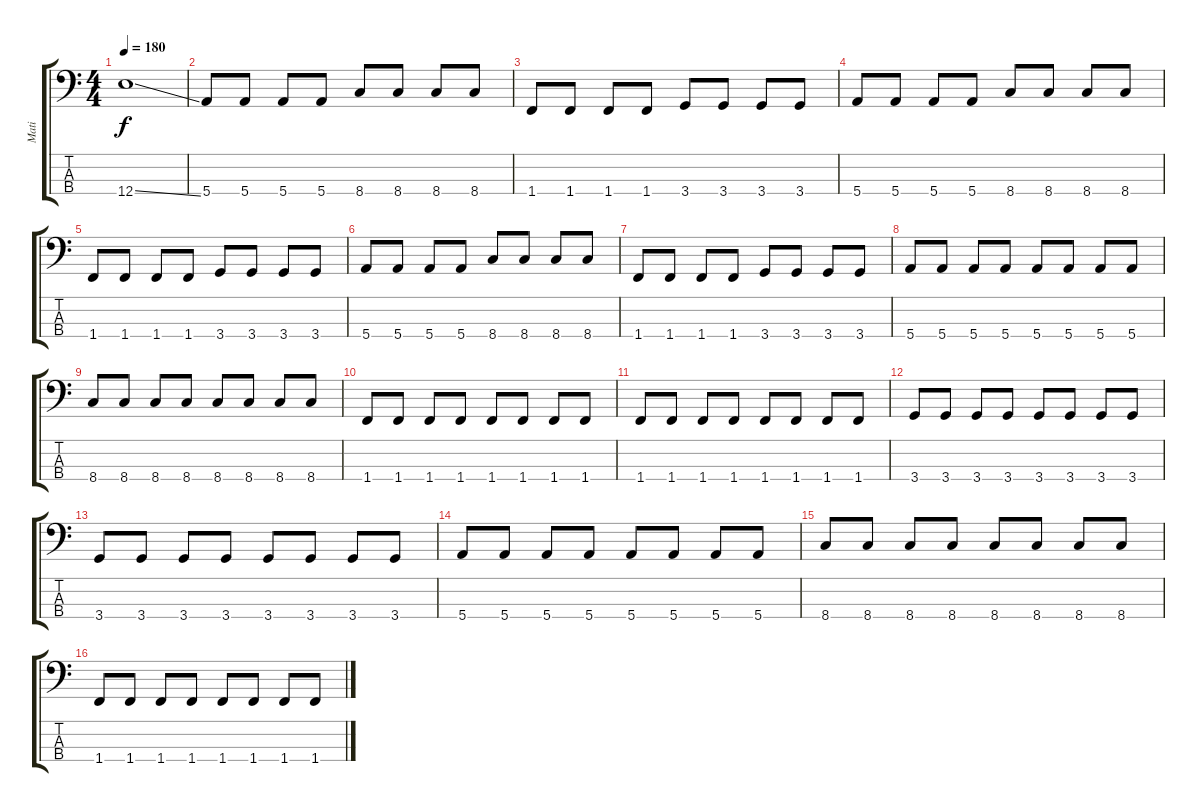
\track ("Mati" "Mati") {instrument electricbasspick}
\staff {score tabs}
\tuning (G2 D2 A1 E1) {hide}
\ts (4 4)
\tempo 180
\clef f4
\ks c
12.4{ss}.1{dy f} |
5.4.8 5.4.8 5.4.8 5.4.8 8.4.8 8.4.8 8.4.8 8.4.8 |
1.4.8 1.4.8 1.4.8 1.4.8 3.4.8 3.4.8 3.4.8 3.4.8 |
5.4.8 5.4.8 5.4.8 5.4.8 8.4.8 8.4.8 8.4.8 8.4.8 |
1.4.8 1.4.8 1.4.8 1.4.8 3.4.8 3.4.8 3.4.8 3.4.8 |
5.4.8 5.4.8 5.4.8 5.4.8 8.4.8 8.4.8 8.4.8 8.4.8 |
1.4.8 1.4.8 1.4.8 1.4.8 3.4.8 3.4.8 3.4.8 3.4.8 |
5.4.8 5.4.8 5.4.8 5.4.8 5.4.8 5.4.8 5.4.8 5.4.8 |
8.4.8 8.4.8 8.4.8 8.4.8 8.4.8 8.4.8 8.4.8 8.4.8 |
1.4.8 1.4.8 1.4.8 1.4.8 1.4.8 1.4.8 1.4.8 1.4.8 |
1.4.8 1.4.8 1.4.8 1.4.8 1.4.8 1.4.8 1.4.8 1.4.8 |
3.4.8 3.4.8 3.4.8 3.4.8 3.4.8 3.4.8 3.4.8 3.4.8 |
3.4.8 3.4.8 3.4.8 3.4.8 3.4.8 3.4.8 3.4.8 3.4.8 |
5.4.8 5.4.8 5.4.8 5.4.8 5.4.8 5.4.8 5.4.8 5.4.8 |
8.4.8 8.4.8 8.4.8 8.4.8 8.4.8 8.4.8 8.4.8 8.4.8 |
1.4.8 1.4.8 1.4.8 1.4.8 1.4.8 1.4.8 1.4.8 1.4.8
